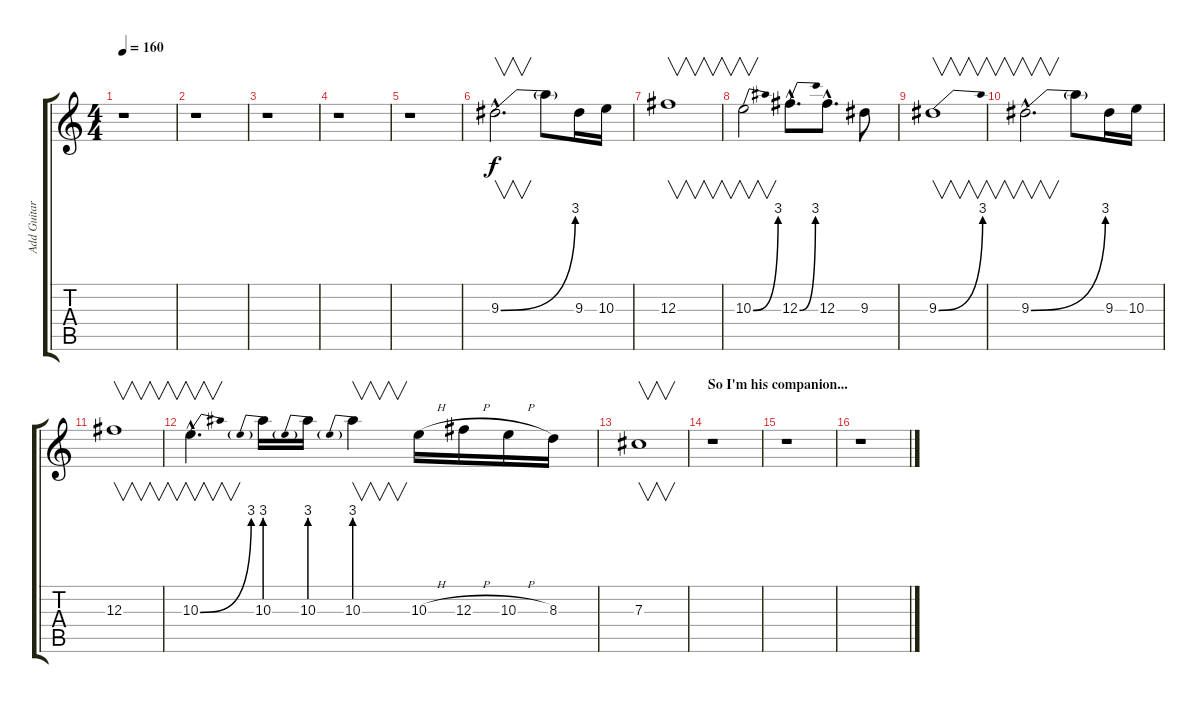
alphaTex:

\track ("Add Guitar 2" "Add Guitar") {instrument distortionguitar}
\staff {score tabs}
\tuning (Eb4 Bb3 Gb3 Db3 Ab2 Eb2) {hide}
\ts (4 4)
\tempo 160
\clef g2
\ks c
r.1{dy f} |
r.1 |
r.1 |
r.1 |
r.1 |
9.3{be (bend 0 0 60 12) hac}.2{v d} 9.3{t}.8 9.3.16 10.3.16 |
12.3.1{v} |
10.3{be (bend 0 0 60 12)}.2{v} 12.3{be (bend 0 0 60 12) hac}.8{d} 12.3{hac}.8{d} 9.3.8 |
9.3{be (bend 0 0 60 12)}.1{v} |
9.3{be (bend 0 0 60 12) hac}.2{v d} 9.3{t}.8 9.3.16 10.3.16 |
12.3.1{v} |
10.3{be (bend 0 0 60 12) hac}.4{v d} 10.3{be (prebend 0 12 60 12)}.16 10.3{be (prebend 0 12 60 12)}.16 10.3{be (prebend 0 12 60 12)}.4{v} 10.3{h}.16 12.3{h}.16 10.3{h}.16 8.3.16 |
7.3.1{v} |
\section ("" "So I'm his companion...")
r.1 |
r.1 |
r.1
